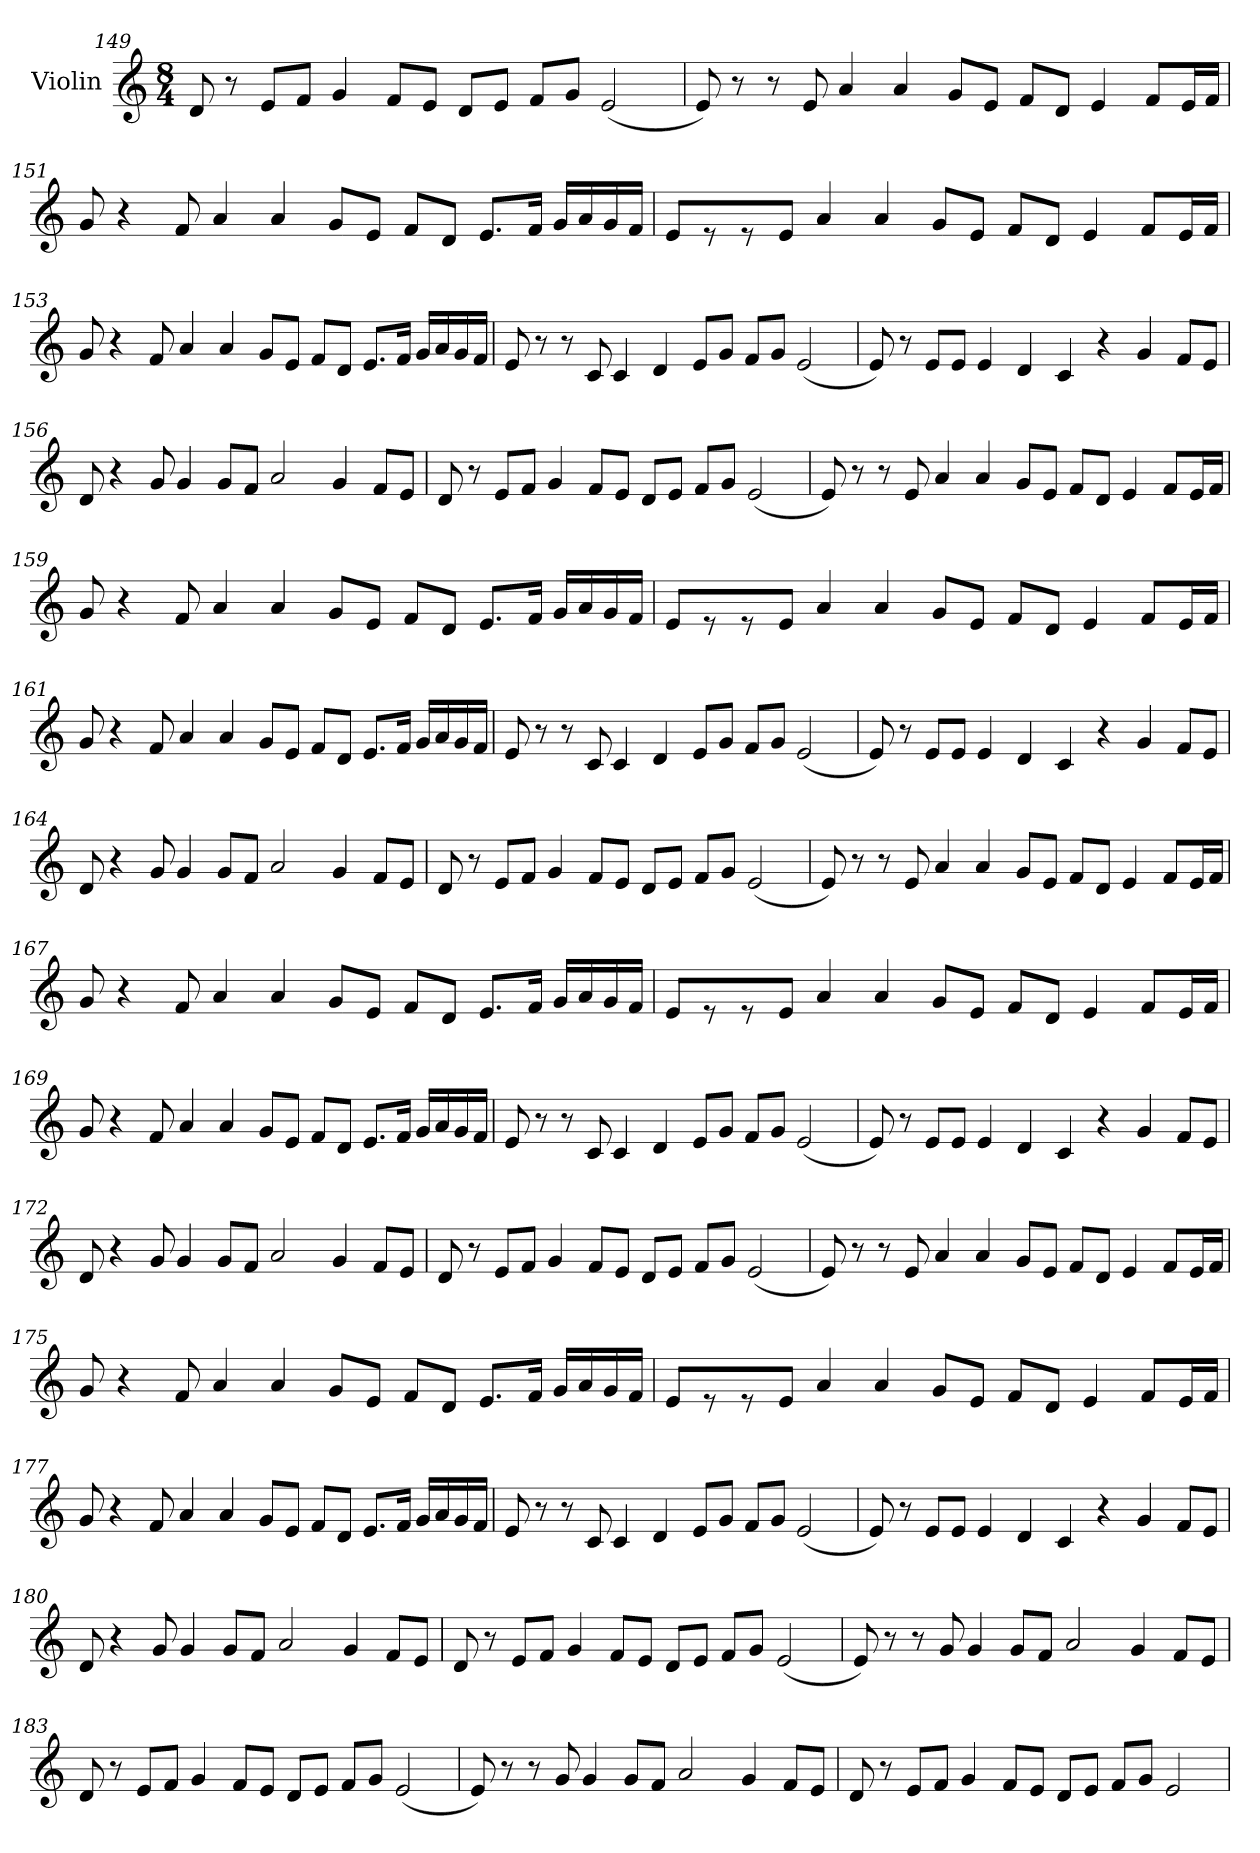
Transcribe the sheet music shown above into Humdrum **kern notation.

**kern
*part1
*staff1
*I"Violin
!!LO:LB:g=z
*clefG2
*k[]
*M8/4
=149
8d/
8r
8e/L
8f/J
4g/
8f/L
8e/J
8d/L
8e/J
8f/L
8g/J
(<2e/
=150
8e/)
8r
8r
8e/
4a/
4a/
8g/L
8e/J
8f/L
8d/J
4e/
8f/L
16e/L
16f/JJ
!!LO:LB:g=z
=151
8g/
4r
8f/
4a/
4a/
8g/L
8e/J
8f/L
8d/J
8.e/L
16f/Jk
16g/LL
16a/
16g/
16f/JJ
=152
8e/L
8r
8r
8e/J
4a/
4a/
8g/L
8e/J
8f/L
8d/J
4e/
8f/L
16e/L
16f/JJ
!!LO:LB:g=z
=153
8g/
4r
8f/
4a/
4a/
8g/L
8e/J
8f/L
8d/J
8.e/L
16f/Jk
16g/LL
16a/
16g/
16f/JJ
=154
8e/
8r
8r
8c/
4c/
4d/
8e/L
8g/J
8f/L
8g/J
(<2e/
!!LO:LB:g=z
=155
8e/)
8r
8e/L
8e/J
4e/
4d/
4c/
4r
4g/
8f/L
8e/J
=156
8d/
4r
8g/
4g/
8g/L
8f/J
2a/
4g/
8f/L
8e/J
!!LO:LB:g=z
=157
8d/
8r
8e/L
8f/J
4g/
8f/L
8e/J
8d/L
8e/J
8f/L
8g/J
(<2e/
=158
8e/)
8r
8r
8e/
4a/
4a/
8g/L
8e/J
8f/L
8d/J
4e/
8f/L
16e/L
16f/JJ
!!LO:LB:g=z
=159
8g/
4r
8f/
4a/
4a/
8g/L
8e/J
8f/L
8d/J
8.e/L
16f/Jk
16g/LL
16a/
16g/
16f/JJ
=160
8e/L
8r
8r
8e/J
4a/
4a/
8g/L
8e/J
8f/L
8d/J
4e/
8f/L
16e/L
16f/JJ
!!LO:PB:g=z
=161
8g/
4r
8f/
4a/
4a/
8g/L
8e/J
8f/L
8d/J
8.e/L
16f/Jk
16g/LL
16a/
16g/
16f/JJ
=162
8e/
8r
8r
8c/
4c/
4d/
8e/L
8g/J
8f/L
8g/J
(<2e/
!!LO:LB:g=z
=163
8e/)
8r
8e/L
8e/J
4e/
4d/
4c/
4r
4g/
8f/L
8e/J
=164
8d/
4r
8g/
4g/
8g/L
8f/J
2a/
4g/
8f/L
8e/J
!!LO:LB:g=z
=165
8d/
8r
8e/L
8f/J
4g/
8f/L
8e/J
8d/L
8e/J
8f/L
8g/J
(<2e/
=166
8e/)
8r
8r
8e/
4a/
4a/
8g/L
8e/J
8f/L
8d/J
4e/
8f/L
16e/L
16f/JJ
!!LO:LB:g=z
=167
8g/
4r
8f/
4a/
4a/
8g/L
8e/J
8f/L
8d/J
8.e/L
16f/Jk
16g/LL
16a/
16g/
16f/JJ
=168
8e/L
8r
8r
8e/J
4a/
4a/
8g/L
8e/J
8f/L
8d/J
4e/
8f/L
16e/L
16f/JJ
!!LO:LB:g=z
=169
8g/
4r
8f/
4a/
4a/
8g/L
8e/J
8f/L
8d/J
8.e/L
16f/Jk
16g/LL
16a/
16g/
16f/JJ
=170
8e/
8r
8r
8c/
4c/
4d/
8e/L
8g/J
8f/L
8g/J
(<2e/
!!LO:LB:g=z
=171
8e/)
8r
8e/L
8e/J
4e/
4d/
4c/
4r
4g/
8f/L
8e/J
=172
8d/
4r
8g/
4g/
8g/L
8f/J
2a/
4g/
8f/L
8e/J
!!LO:LB:g=z
=173
8d/
8r
8e/L
8f/J
4g/
8f/L
8e/J
8d/L
8e/J
8f/L
8g/J
(<2e/
=174
8e/)
8r
8r
8e/
4a/
4a/
8g/L
8e/J
8f/L
8d/J
4e/
8f/L
16e/L
16f/JJ
!!LO:LB:g=z
=175
8g/
4r
8f/
4a/
4a/
8g/L
8e/J
8f/L
8d/J
8.e/L
16f/Jk
16g/LL
16a/
16g/
16f/JJ
=176
8e/L
8r
8r
8e/J
4a/
4a/
8g/L
8e/J
8f/L
8d/J
4e/
8f/L
16e/L
16f/JJ
!!LO:PB:g=z
=177
8g/
4r
8f/
4a/
4a/
8g/L
8e/J
8f/L
8d/J
8.e/L
16f/Jk
16g/LL
16a/
16g/
16f/JJ
=178
8e/
8r
8r
8c/
4c/
4d/
8e/L
8g/J
8f/L
8g/J
(<2e/
!!LO:LB:g=z
=179
8e/)
8r
8e/L
8e/J
4e/
4d/
4c/
4r
4g/
8f/L
8e/J
=180
8d/
4r
8g/
4g/
8g/L
8f/J
2a/
4g/
8f/L
8e/J
!!LO:LB:g=z
=181
8d/
8r
8e/L
8f/J
4g/
8f/L
8e/J
8d/L
8e/J
8f/L
8g/J
(<2e/
=182
8e/)
8r
8r
8g/
4g/
8g/L
8f/J
2a/
4g/
8f/L
8e/J
!!LO:LB:g=z
=183
8d/
8r
8e/L
8f/J
4g/
8f/L
8e/J
8d/L
8e/J
8f/L
8g/J
(<2e/
=184
8e/)
8r
8r
8g/
4g/
8g/L
8f/J
2a/
4g/
8f/L
8e/J
!!LO:LB:g=z
=185
8d/
8r
8e/L
8f/J
4g/
8f/L
8e/J
8d/L
8e/J
8f/L
8g/J
2e/
=
*-
